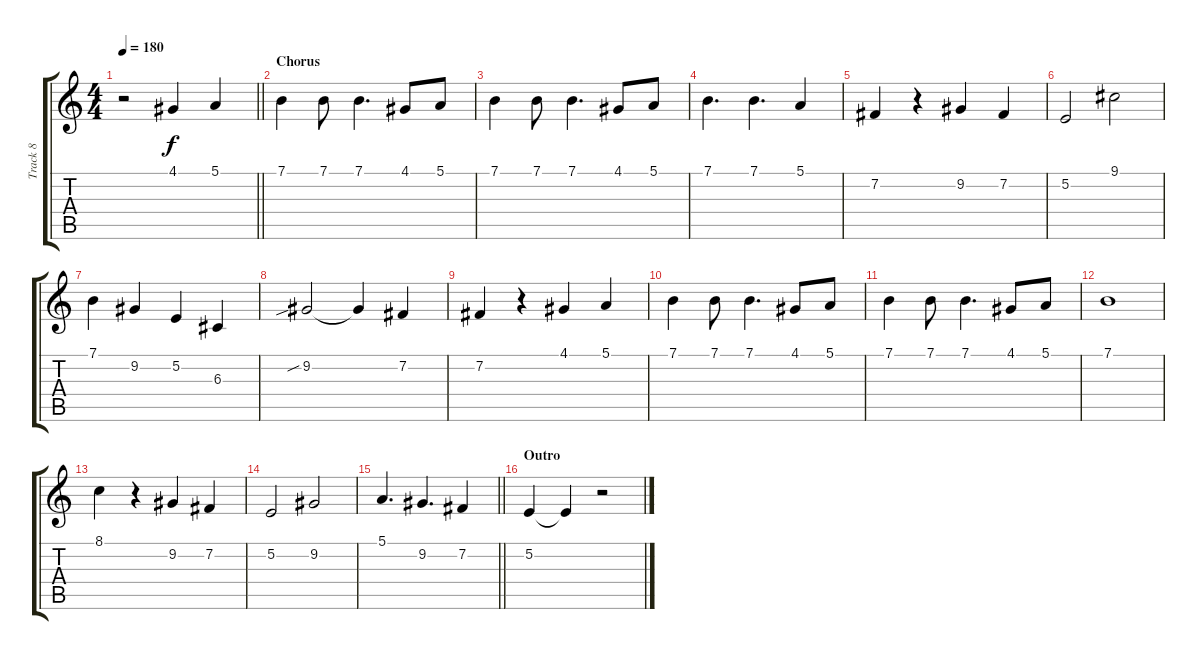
\track ("Track 8" "Track 8") {instrument clarinet}
\staff {score tabs}
\tuning (E4 B3 G3 D3 A2 E2) {hide}
\ts (4 4)
\tempo 180
\clef g2
\barLineRight lightlight
\ks c
r.2{dy f} 4.1.4 5.1.4 |
\section ("" "Chorus")
7.1.4 7.1.8 7.1.4{d} 4.1.8 5.1.8 |
7.1.4 7.1.8 7.1.4{d} 4.1.8 5.1.8 |
7.1.4{d} 7.1.4{d} 5.1.4 |
7.2.4 r.4 9.2.4 7.2.4 |
5.2.2 9.1.2 |
7.1.4 9.2.4 5.2.4 6.3.4 |
9.2{sib}.2 9.2{t}.4 7.2.4 |
7.2.4 r.4 4.1.4 5.1.4 |
7.1.4 7.1.8 7.1.4{d} 4.1.8 5.1.8 |
7.1.4 7.1.8 7.1.4{d} 4.1.8 5.1.8 |
7.1.1 |
8.1.4 r.4 9.2.4 7.2.4 |
5.2.2 9.2.2 |
\barLineRight lightlight
5.1.4{d} 9.2.4{d} 7.2.4 |
\section ("" "Outro")
5.2.4 5.2{t}.4 r.2
